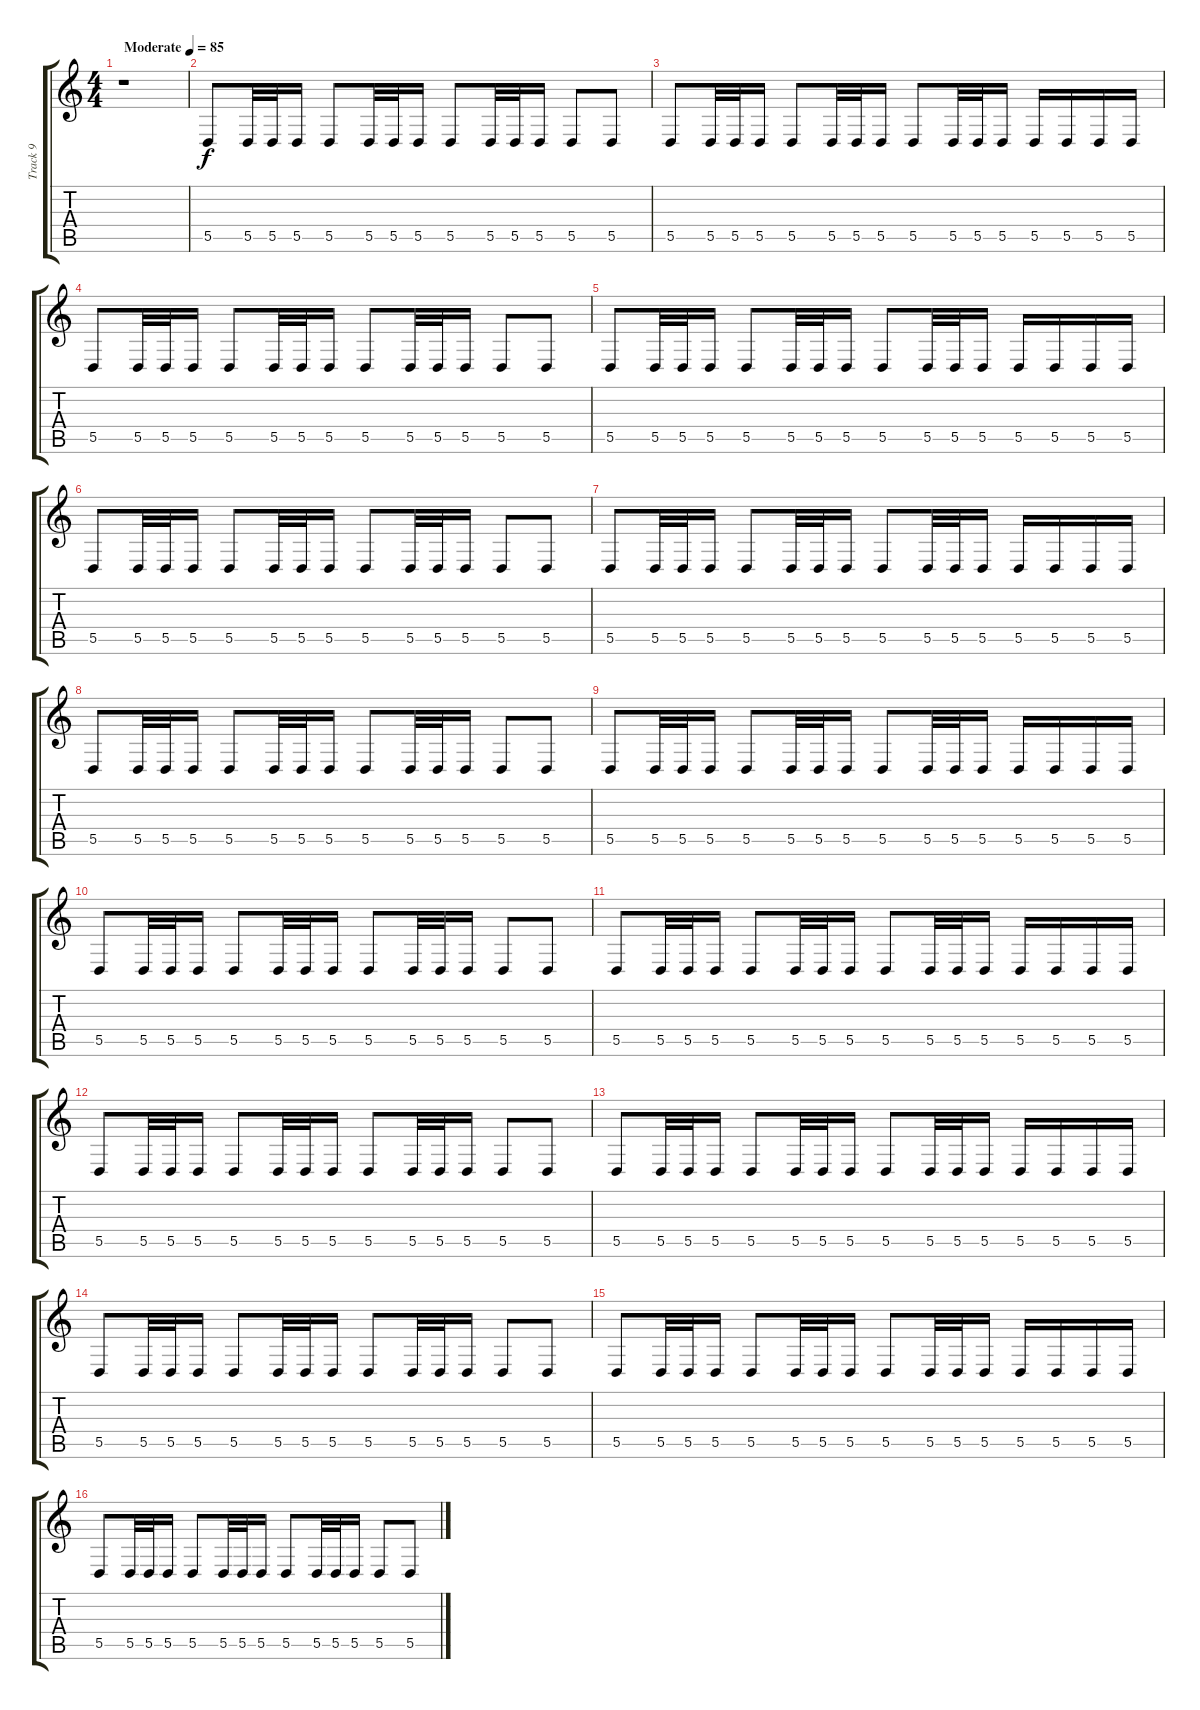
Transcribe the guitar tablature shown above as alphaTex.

\track ("Track 9" "Track 9") {instrument taikodrum}
\staff {score tabs}
\tuning (E4 B3 G3 D3 A2 E2) {hide}
\ts (4 4)
\tempo (85 "Moderate")
\clef g2
\ks c
r.1{dy f instrument taikodrum} |
5.5.8 5.5.32 5.5.32 5.5.16 5.5.8 5.5.32 5.5.32 5.5.16 5.5.8 5.5.32 5.5.32 5.5.16 5.5.8 5.5.8 |
5.5.8 5.5.32 5.5.32 5.5.16 5.5.8 5.5.32 5.5.32 5.5.16 5.5.8 5.5.32 5.5.32 5.5.16 5.5.16 5.5.16 5.5.16 5.5.16 |
5.5.8 5.5.32 5.5.32 5.5.16 5.5.8 5.5.32 5.5.32 5.5.16 5.5.8 5.5.32 5.5.32 5.5.16 5.5.8 5.5.8 |
5.5.8 5.5.32 5.5.32 5.5.16 5.5.8 5.5.32 5.5.32 5.5.16 5.5.8 5.5.32 5.5.32 5.5.16 5.5.16 5.5.16 5.5.16 5.5.16 |
5.5.8 5.5.32 5.5.32 5.5.16 5.5.8 5.5.32 5.5.32 5.5.16 5.5.8 5.5.32 5.5.32 5.5.16 5.5.8 5.5.8 |
5.5.8 5.5.32 5.5.32 5.5.16 5.5.8 5.5.32 5.5.32 5.5.16 5.5.8 5.5.32 5.5.32 5.5.16 5.5.16 5.5.16 5.5.16 5.5.16 |
5.5.8 5.5.32 5.5.32 5.5.16 5.5.8 5.5.32 5.5.32 5.5.16 5.5.8 5.5.32 5.5.32 5.5.16 5.5.8 5.5.8 |
5.5.8 5.5.32 5.5.32 5.5.16 5.5.8 5.5.32 5.5.32 5.5.16 5.5.8 5.5.32 5.5.32 5.5.16 5.5.16 5.5.16 5.5.16 5.5.16 |
5.5.8 5.5.32 5.5.32 5.5.16 5.5.8 5.5.32 5.5.32 5.5.16 5.5.8 5.5.32 5.5.32 5.5.16 5.5.8 5.5.8 |
5.5.8 5.5.32 5.5.32 5.5.16 5.5.8 5.5.32 5.5.32 5.5.16 5.5.8 5.5.32 5.5.32 5.5.16 5.5.16 5.5.16 5.5.16 5.5.16 |
5.5.8 5.5.32 5.5.32 5.5.16 5.5.8 5.5.32 5.5.32 5.5.16 5.5.8 5.5.32 5.5.32 5.5.16 5.5.8 5.5.8 |
5.5.8 5.5.32 5.5.32 5.5.16 5.5.8 5.5.32 5.5.32 5.5.16 5.5.8 5.5.32 5.5.32 5.5.16 5.5.16 5.5.16 5.5.16 5.5.16 |
5.5.8 5.5.32 5.5.32 5.5.16 5.5.8 5.5.32 5.5.32 5.5.16 5.5.8 5.5.32 5.5.32 5.5.16 5.5.8 5.5.8 |
5.5.8 5.5.32 5.5.32 5.5.16 5.5.8 5.5.32 5.5.32 5.5.16 5.5.8 5.5.32 5.5.32 5.5.16 5.5.16 5.5.16 5.5.16 5.5.16 |
5.5.8 5.5.32 5.5.32 5.5.16 5.5.8 5.5.32 5.5.32 5.5.16 5.5.8 5.5.32 5.5.32 5.5.16 5.5.8 5.5.8
